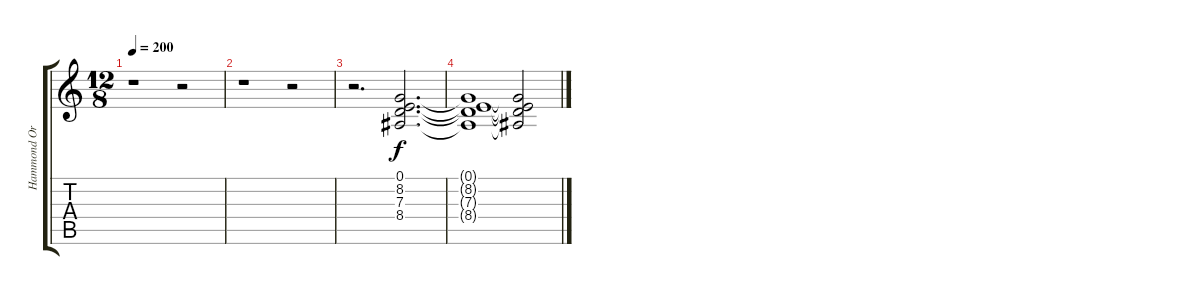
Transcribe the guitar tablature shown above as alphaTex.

\track ("Hammond Organ" "Hammond Or") {instrument drawbarorgan}
\staff {score tabs}
\tuning (E4 B3 G3 D3 A2 E2) {hide}
\ts (12 8)
\tempo 200
\clef g2
\ks c
r.1{dy f} r.2 |
r.1 r.2 |
r.2{d} (0.1 8.2 7.3 8.4).2{d} |
(0.1{t} 8.2{t} 7.3{t} 8.4{t}).1 (0.1{t} 8.2{t} 7.3{t} 8.4{t}).2
